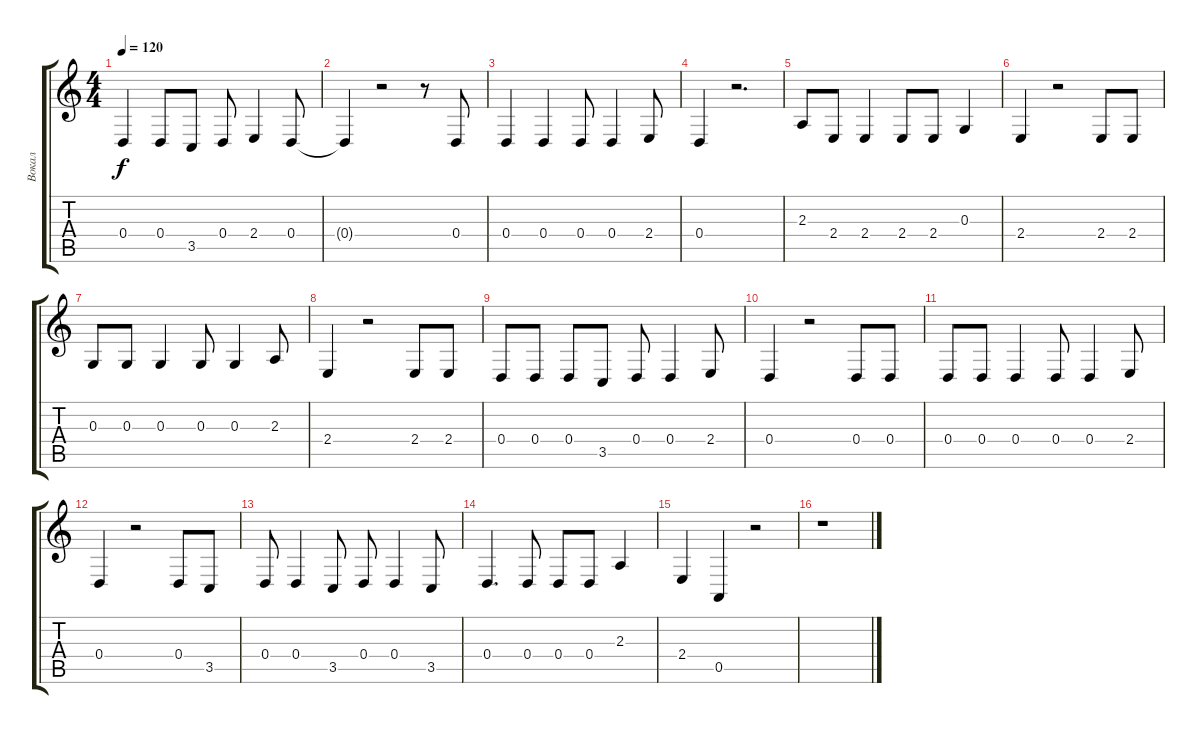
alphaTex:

\track ("Вокал" "Вокал") {instrument oboe}
\staff {score tabs}
\tuning (E4 B3 G3 D3 A2 E2) {hide}
\ts (4 4)
\tempo 120
\clef g2
\ks c
0.4.4{dy f} 0.4.8 3.5.8 0.4.8 2.4.4 0.4.8 |
0.4{t}.4 r.2 r.8 0.4.8 |
0.4.4 0.4.4 0.4.8 0.4.4 2.4.8 |
0.4.4 r.2{d} |
2.3.8 2.4.8 2.4.4 2.4.8 2.4.8 0.3.4 |
2.4.4 r.2 2.4.8 2.4.8 |
0.3.8 0.3.8 0.3.4 0.3.8 0.3.4 2.3.8 |
2.4.4 r.2 2.4.8 2.4.8 |
0.4.8 0.4.8 0.4.8 3.5.8 0.4.8 0.4.4 2.4.8 |
0.4.4 r.2 0.4.8 0.4.8 |
0.4.8 0.4.8 0.4.4 0.4.8 0.4.4 2.4.8 |
0.4.4 r.2 0.4.8 3.5.8 |
0.4.8 0.4.4 3.5.8 0.4.8 0.4.4 3.5.8 |
0.4.4{d} 0.4.8 0.4.8 0.4.8 2.3.4 |
2.4.4 0.5.4 r.2 |
r.1
